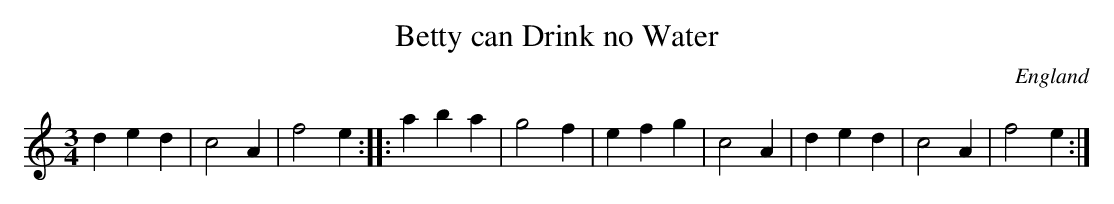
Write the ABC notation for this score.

X:1
T:Betty can Drink no Water
L:1/4
M:3/4
O:England
K:C
ded | c2A | f2e ::\
aba | g2f | efg | c2A | ded | c2A | f2e :|
